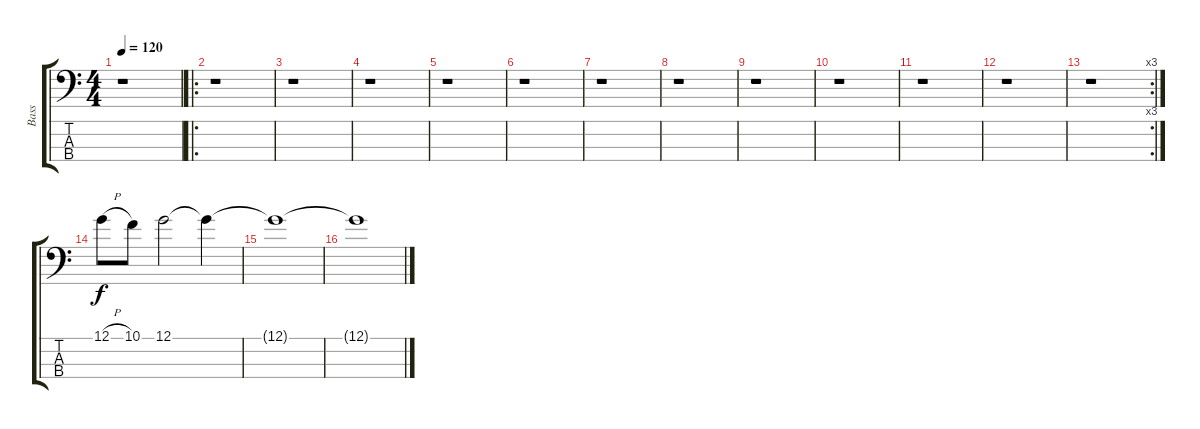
\track ("Bass" "Bass") {instrument electricbassfinger}
\staff {score tabs}
\tuning (G2 D2 A1 E1) {hide}
\ts (4 4)
\tempo 120
\clef f4
\ks c
r.1{dy f instrument electricbassfinger} |
\ro
r.1 |
r.1 |
r.1 |
r.1 |
r.1 |
r.1 |
r.1 |
r.1 |
r.1 |
r.1 |
r.1 |
\rc 3
r.1 |
12.1{h}.8 10.1.8 12.1.2 12.1{t}.4 |
12.1{t}.1 |
12.1{t}.1
